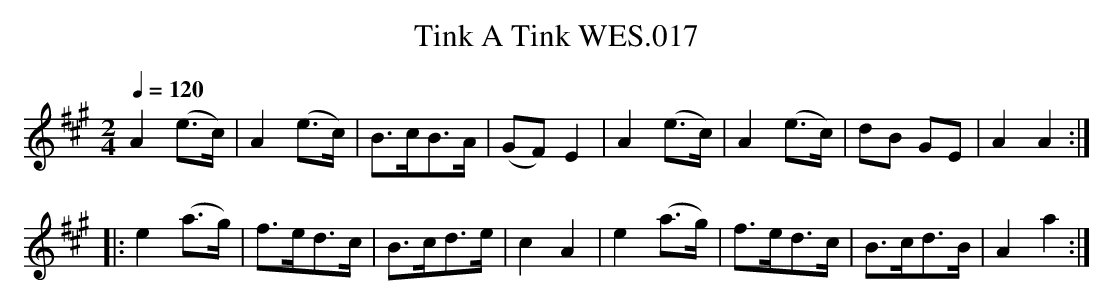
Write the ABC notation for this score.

X:1
T:Tink A Tink WES.017
M:2/4
L:1/8
Q:1/4=120
K:A
A2(e>c)|A2(e>c)|B>cB>A|(GF)E2|A2(e>c)|A2(e>c)|dB GE|A2A2:|
|:e2(a>g)|f>ed>c|B>cd>e|c2A2|e2(a>g)|f>ed>c|B>cd>B|A2a2 :|
